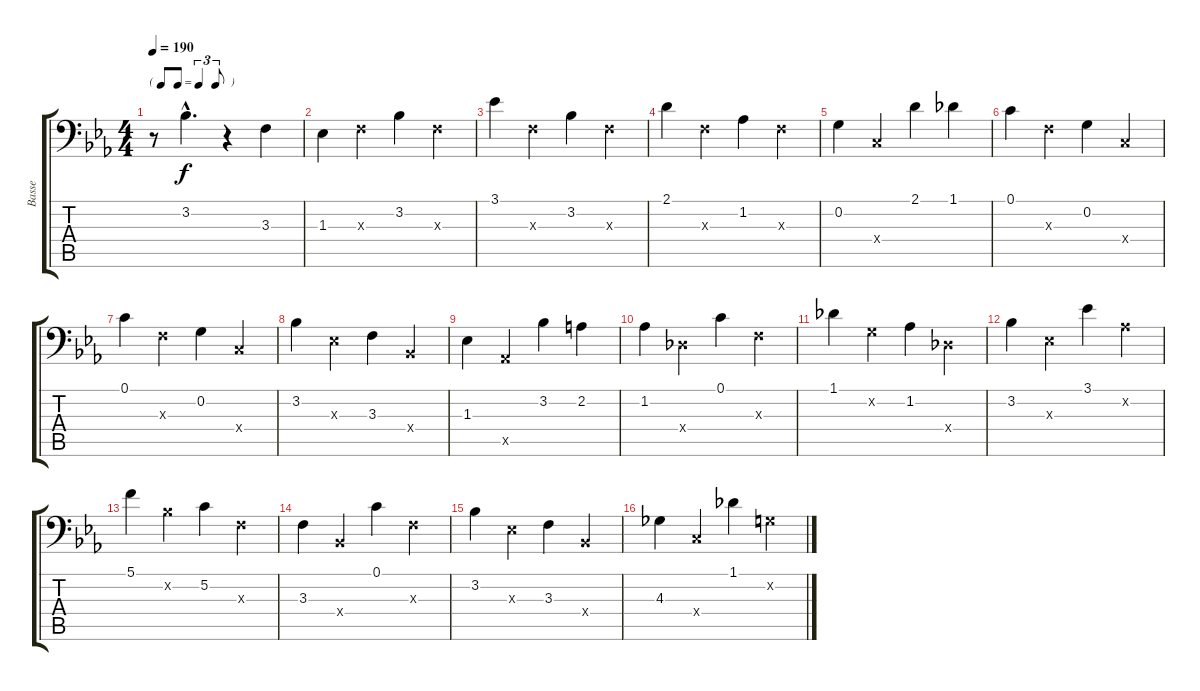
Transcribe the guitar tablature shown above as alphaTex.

\track ("Basse" "Basse") {instrument acousticguitarnylon}
\staff {score tabs}
\tuning (C3 G2 D2 A1 E1 B0) {hide}
\ts (4 4)
\tf triplet8th
\tempo 190
\clef f4
\ks eb
r.8{dy f} 3.2{hac}.4{d} r.4 3.3.4 |
1.3.4 3.3{x}.4 3.2.4 3.3{x}.4 |
3.1.4 3.3{x}.4 3.2.4 3.3{x}.4 |
2.1.4 3.3{x}.4 1.2.4 3.3{x}.4 |
0.2.4 3.4{x}.4 2.1.4 1.1.4 |
0.1.4 3.3{x}.4 0.2.4 3.4{x}.4 |
0.1.4 3.3{x}.4 0.2.4 3.4{x}.4 |
3.2.4 1.3{x}.4 3.3.4 1.4{x}.4 |
1.3.4 4.5{x}.4 3.2.4 2.2.4 |
1.2.4 4.4{x}.4 0.1.4 3.3{x}.4 |
1.1.4 0.2{x}.4 1.2.4 4.4{x}.4 |
3.2.4 1.3{x}.4 3.1.4 1.2{x}.4 |
5.1.4 3.2{x}.4 5.2.4 3.3{x}.4 |
3.3.4 1.4{x}.4 0.1.4 3.3{x}.4 |
3.2.4 1.3{x}.4 3.3.4 1.4{x}.4 |
4.3.4 3.4{x}.4 1.1.4 0.2{x}.4
